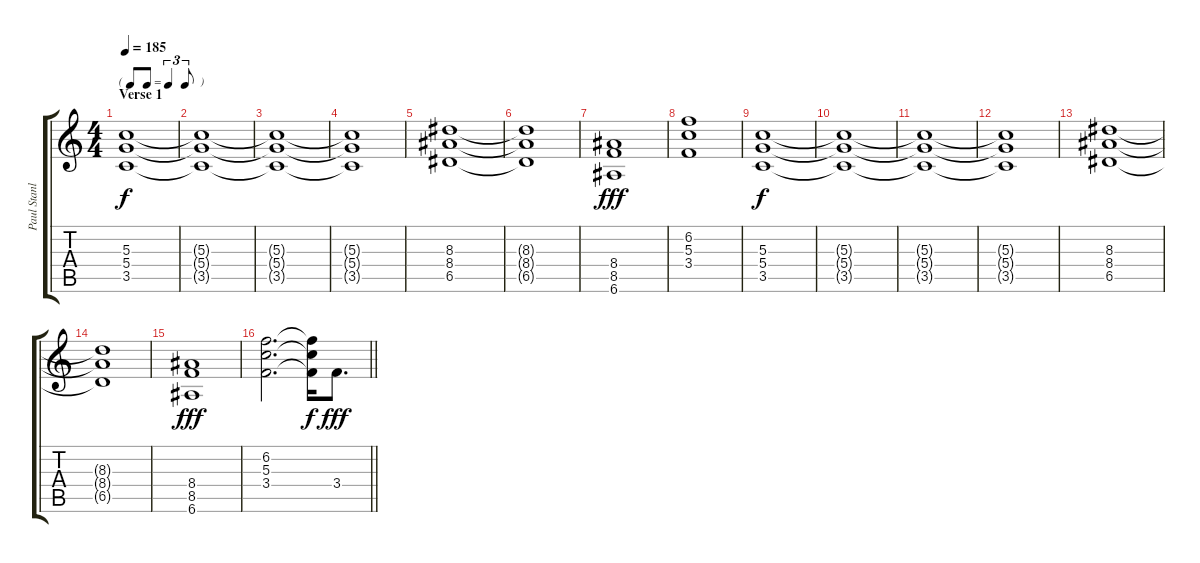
\track ("Paul Stanley" "Paul Stanl") {instrument overdrivenguitar}
\staff {score tabs}
\tuning (E4 B3 G3 D3 A2 E2) {hide}
\ts (4 4)
\tf triplet8th
\section ("" "Verse 1")
\tempo 185
\clef g2
\ks c
(5.3 5.4 3.5).1{dy f} |
(5.3{t} 5.4{t} 3.5{t}).1 |
(5.3{t} 5.4{t} 3.5{t}).1 |
(5.3{t} 5.4{t} 3.5{t}).1 |
(8.3 8.4 6.5).1 |
(8.3{t} 8.4{t} 6.5{t}).1 |
(8.4 8.5 6.6).1{dy fff} |
(6.2 5.3 3.4).1 |
(5.3 5.4 3.5).1{dy f} |
(5.3{t} 5.4{t} 3.5{t}).1 |
(5.3{t} 5.4{t} 3.5{t}).1 |
(5.3{t} 5.4{t} 3.5{t}).1 |
(8.3 8.4 6.5).1 |
(8.3{t} 8.4{t} 6.5{t}).1 |
(8.4 8.5 6.6).1{dy fff} |
\barLineRight lightlight
(6.2 5.3 3.4).2{d} (6.2{t} 5.3{t} 3.4{t}).16{dy f} 3.4.8{d dy fff}
